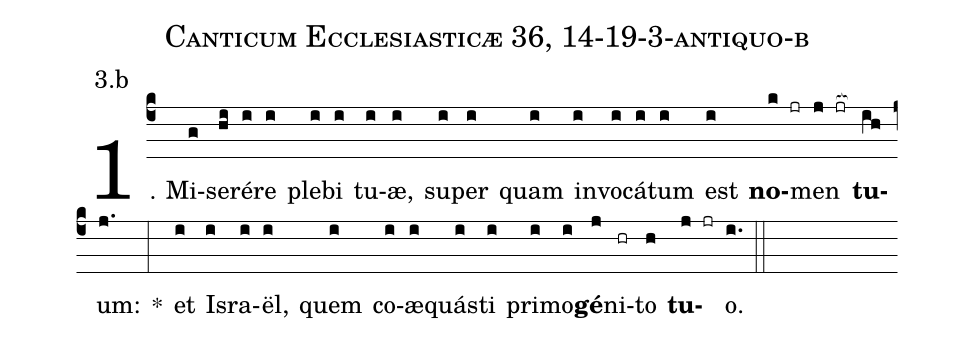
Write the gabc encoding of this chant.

name: Canticum Ecclesiasticæ 36, 14-19-3-antiquo-b;
annotation: 3.b;
%%
(c4)1. Mi(g)se(hi)ré(i)re(i) ple(i)bi(i) tu(i)æ,(i) su(i)per(i) quam(i) in(i)vo(i)cá(i)tum(i) est(i) <b>no</b>(k jr)men(j jr[ocb:1{]) <b>tu</b>(ih[ocb:0}])um:(j.) *(:) et(i) Is(i)ra(i)ël,(i) quem(i) co(i)æ(i)quás(i)ti(i) pri(i)mo(i)<b>gé</b>(j)ni(hr)to(h) <b>tu</b>(j jr)o.(i.) (::)
